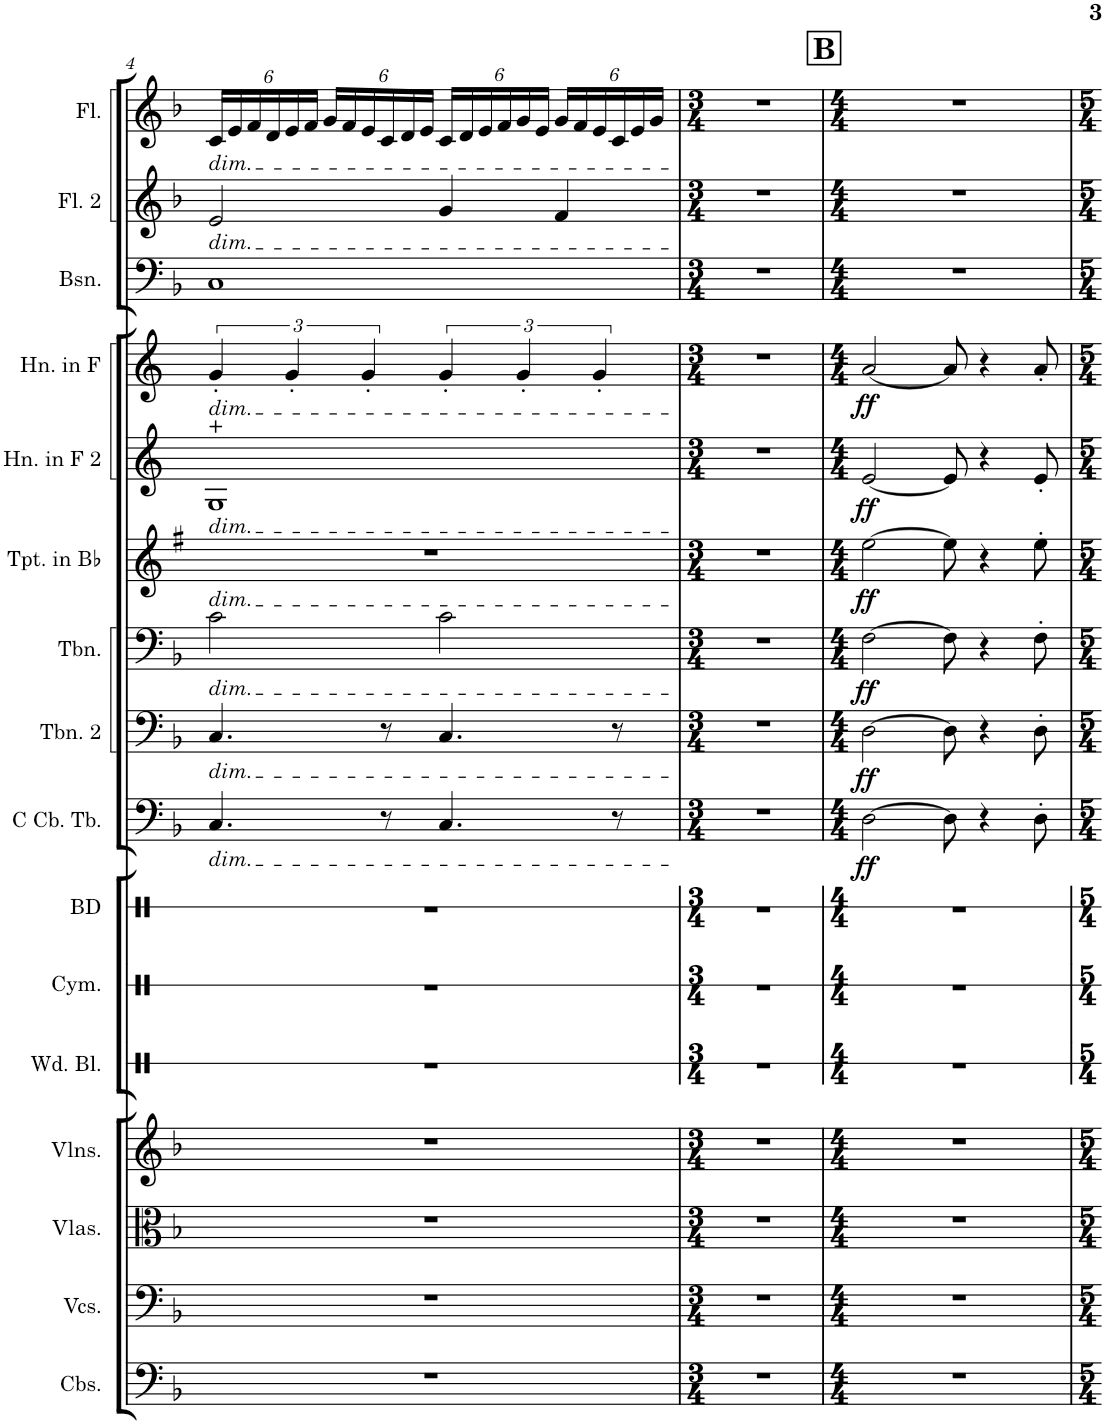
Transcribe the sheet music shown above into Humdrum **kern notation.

**kern	**kern	**kern	**kern	**kern	**kern	**kern	**kern	**dynam	**kern	**dynam	**kern	**dynam	**kern	**dynam	**kern	**dynam	**kern	**dynam	**kern	**kern	**kern
*part16	*part15	*part14	*part13	*part12	*part11	*part10	*part9	*part9	*part8	*part8	*part7	*part7	*part6	*part6	*part5	*part5	*part4	*part4	*part3	*part2	*part1
*staff16	*staff15	*staff14	*staff13	*staff12	*staff11	*staff10	*staff9	*staff9	*staff8	*staff8	*staff7	*staff7	*staff6	*staff6	*staff5	*staff5	*staff4	*staff4	*staff3	*staff2	*staff1
*I"Contrabasses	*I"Violoncellos	*I"Violas	*I"Violins	*I"Wood Blocks	*I"Cymbals	*I"Bass Drum	*I"C Contrabass Tuba	*	*I"Trombone 2	*	*I"Trombone	*	*I"Trumpet in Bb	*	*I"Horn in F 2	*	*I"Horn in F	*	*I"Bassoon	*I"Flute 2	*I"Flute
*I'Cbs.	*I'Vcs.	*I'Vlas.	*I'Vlns.	*I'Wd. Bl.	*I'Cym.	*I'BD	*I'C Cb. Tb.	*	*I'Tbn. 2	*	*I'Tbn.	*	*I'Tpt. in Bb	*	*I'Hn. in F 2	*	*I'Hn. in F	*	*I'Bsn.	*I'Fl. 2	*I'Fl.
!!LO:PB:g=z
*clefF4	*clefF4	*clefC3	*clefG2	*clefX	*clefX	*clefX	*clefF4	*	*clefF4	*	*clefF4	*	*clefG2	*	*clefG2	*	*clefG2	*	*clefF4	*clefG2	*clefG2
*Trd7c12	*	*	*	*	*	*	*	*	*	*	*	*	*Trd1c2	*	*Trd4c7	*	*Trd4c7	*	*	*	*
*k[b-]	*k[b-]	*k[b-]	*k[b-]	*k[]	*k[]	*k[]	*k[b-]	*	*k[b-]	*	*k[b-]	*	*k[f#]	*	*k[]	*	*k[]	*	*k[b-]	*k[b-]	*k[b-]
*M4/4	*M4/4	*M4/4	*M4/4	*M4/4	*M4/4	*M4/4	*M4/4	*	*M4/4	*	*M4/4	*	*M4/4	*	*M4/4	*	*M4/4	*	*M4/4	*M4/4	*M4/4
*	*	*	*	*	*	*	*	*	*	*	*	*	*	*	*	*	*	*	*	*	*Xbrackettup
=4	=4	=4	=4	=4	=4	=4	=4	=4	=4	=4	=4	=4	=4	=4	=4	=4	=4	=4	=4	=4	=4
!	!	!	!	!	!	!	!	!	!	!	!	!	!	!	!	!	!	!	!	!	!LO:TX:b:i:t=dim.
!	!	!	!	!	!	!	!	!	!	!	!	!	!	!	!	!	!	!	!	!LO:TX:b:i:t=dim.	!
!	!	!	!	!	!	!	!	!	!	!	!	!	!	!	!	!	!LO:TX:b:i:t=dim.	!	!	!	!
!	!	!	!	!	!	!	!	!	!	!	!	!	!	!	!LO:TX:b:i:t=dim.	!	!	!	!	!	!
!	!	!	!	!	!	!	!	!	!	!	!	!	!LO:TX:b:i:t=dim.	!	!	!	!	!	!	!	!
!	!	!	!	!	!	!	!	!	!	!	!LO:TX:b:i:t=dim.	!	!	!	!	!	!	!	!	!	!
!	!	!	!	!	!	!	!	!	!LO:TX:b:i:t=dim.	!	!	!	!	!	!	!	!	!	!	!	!
!	!	!	!	!	!	!	!LO:TX:b:i:t=dim.	!	!	!	!	!	!	!	!	!	!	!	!	!	!
1r	1r	1r	1r	1r	1r	1r	4.C/	.	4.C/	.	2c\	.	1r	.	1G	.	6g'/	.	1C	2e/	24c/LL
.	.	.	.	.	.	.	.	.	.	.	.	.	.	.	.	.	.	.	.	.	24e/
.	.	.	.	.	.	.	.	.	.	.	.	.	.	.	.	.	.	.	.	.	24f/
.	.	.	.	.	.	.	.	.	.	.	.	.	.	.	.	.	.	.	.	.	24d/
.	.	.	.	.	.	.	.	.	.	.	.	.	.	.	.	.	6g'/	.	.	.	24e/
.	.	.	.	.	.	.	.	.	.	.	.	.	.	.	.	.	.	.	.	.	24f/JJ
.	.	.	.	.	.	.	.	.	.	.	.	.	.	.	.	.	.	.	.	.	24g/LL
.	.	.	.	.	.	.	.	.	.	.	.	.	.	.	.	.	.	.	.	.	24f/
.	.	.	.	.	.	.	.	.	.	.	.	.	.	.	.	.	6g'/	.	.	.	24e/
.	.	.	.	.	.	.	8r	.	8r	.	.	.	.	.	.	.	.	.	.	.	24c/
.	.	.	.	.	.	.	.	.	.	.	.	.	.	.	.	.	.	.	.	.	24d/
.	.	.	.	.	.	.	.	.	.	.	.	.	.	.	.	.	.	.	.	.	24e/JJ
.	.	.	.	.	.	.	4.C/	.	4.C/	.	2c\	.	.	.	.	.	6g'/	.	.	4g/	24c/LL
.	.	.	.	.	.	.	.	.	.	.	.	.	.	.	.	.	.	.	.	.	24d/
.	.	.	.	.	.	.	.	.	.	.	.	.	.	.	.	.	.	.	.	.	24e/
.	.	.	.	.	.	.	.	.	.	.	.	.	.	.	.	.	.	.	.	.	24f/
.	.	.	.	.	.	.	.	.	.	.	.	.	.	.	.	.	6g'/	.	.	.	24g/
.	.	.	.	.	.	.	.	.	.	.	.	.	.	.	.	.	.	.	.	.	24e/JJ
.	.	.	.	.	.	.	.	.	.	.	.	.	.	.	.	.	.	.	.	4f/	24g/LL
.	.	.	.	.	.	.	.	.	.	.	.	.	.	.	.	.	.	.	.	.	24f/
.	.	.	.	.	.	.	.	.	.	.	.	.	.	.	.	.	6g'/	.	.	.	24e/
.	.	.	.	.	.	.	8r	.	8r	.	.	.	.	.	.	.	.	.	.	.	24c/
.	.	.	.	.	.	.	.	.	.	.	.	.	.	.	.	.	.	.	.	.	24e/
.	.	.	.	.	.	.	.	.	.	.	.	.	.	.	.	.	.	.	.	.	24g/JJ
=5	=5	=5	=5	=5	=5	=5	=5	=5	=5	=5	=5	=5	=5	=5	=5	=5	=5	=5	=5	=5	=5
*M3/4	*M3/4	*M3/4	*M3/4	*M3/4	*M3/4	*M3/4	*M3/4	*	*M3/4	*	*M3/4	*	*M3/4	*	*M3/4	*	*M3/4	*	*M3/4	*M3/4	*M3/4
2.r	2.r	2.r	2.r	2.r	2.r	2.r	2.r	.	2.r	.	2.r	.	2.r	.	2.r	.	2.r	.	2.r	2.r	2.r
!!LO:REH:place=s1:a:B:cj:fs=14:t=B
=6	=6	=6	=6	=6	=6	=6	=6	=6	=6	=6	=6	=6	=6	=6	=6	=6	=6	=6	=6	=6	=6
*M4/4	*M4/4	*M4/4	*M4/4	*M4/4	*M4/4	*M4/4	*M4/4	*	*M4/4	*	*M4/4	*	*M4/4	*	*M4/4	*	*M4/4	*	*M4/4	*M4/4	*M4/4
!	!	!	!	!	!	!	!	!LO:DY:b	!	!LO:DY:b	!	!LO:DY:b	!	!LO:DY:b	!	!LO:DY:b	!	!LO:DY:b	!	!	!
1r	1r	1r	1r	1r	1r	1r	[2D\	ff	[2D\	ff	[2F\	ff	[2ee\	ff	[2e/	ff	[2a/	ff	1r	1r	1r
.	.	.	.	.	.	.	8D\]	.	8D\]	.	8F\]	.	8ee\]	.	8e/]	.	8a/]	.	.	.	.
.	.	.	.	.	.	.	4r	.	4r	.	4r	.	4r	.	4r	.	4r	.	.	.	.
.	.	.	.	.	.	.	8D'\	.	8D'\	.	8F'\	.	8ee'\	.	8e'/	.	8a'/	.	.	.	.
=	=	=	=	=	=	=	=	=	=	=	=	=	=	=	=	=	=	=	=	=	=
*-	*-	*-	*-	*-	*-	*-	*-	*-	*-	*-	*-	*-	*-	*-	*-	*-	*-	*-	*-	*-	*-
